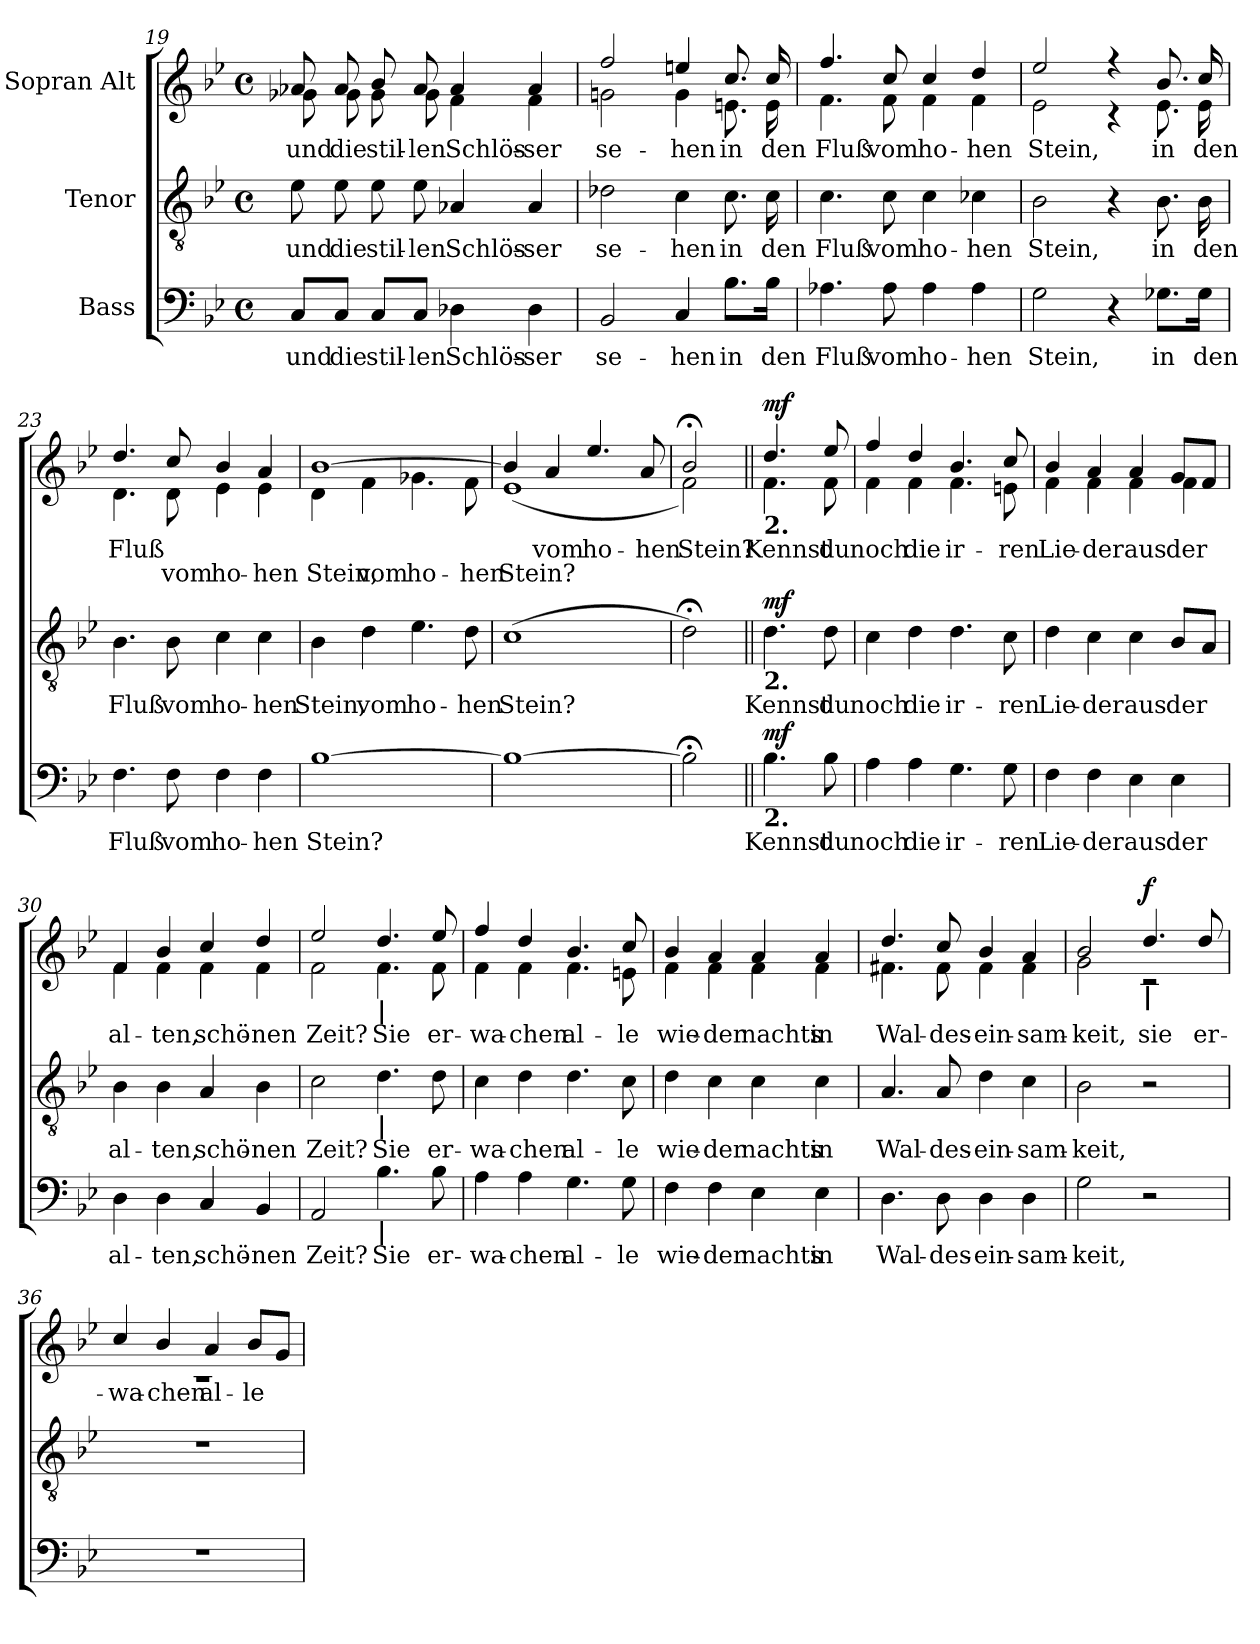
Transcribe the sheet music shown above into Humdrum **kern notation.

**kern	**text	**dynam	**kern	**text	**dynam	**kern	**text	**text	**dynam
*part3	*part3	*part3	*part2	*part2	*part2	*part1	*part1	*part1	*part1
*staff3	*staff3	*staff3	*staff2	*staff2	*staff2	*staff1	*staff1	*staff1	*staff1
*I"Bass	*	*	*I"Tenor	*	*	*I"Sopran Alt	*	*	*
!!LO:PB:g=z
*clefF4	*	*	*clefGv2	*	*	*clefG2	*	*	*
*k[b-e-]	*	*	*k[b-e-]	*	*	*k[b-e-]	*	*	*
*B-:	*	*	*B-:	*	*	*B-:	*	*	*
*M4/4	*	*	*M4/4	*	*	*M4/4	*	*	*
*met(c)	*	*	*met(c)	*	*	*met(c)	*	*	*
=19	=19	=19	=19	=19	=19	=19	=19	=19	=19
*	*	*	*	*	*	*^	*	*	*
8C/L	und	.	8e-\	und	.	8a-X/	8g-X\	und	.	.
8C/J	die	.	8e-\	die	.	8a-/	8g-\	die	.	.
8C/L	stil-	.	8e-\	stil-	.	8b-/	8g-\	stil-	.	.
8C/J	-len	.	8e-\	-len	.	8a-/	8g-\	-len	.	.
4D-X\	Schlös-	.	4A-X/	Schlös-	.	4a-/	4f\	Schlös-	.	.
4D-\	-ser	.	4A-/	-ser	.	4a-/	4f\	-ser	.	.
=20	=20	=20	=20	=20	=20	=20	=20	=20	=20	=20
2BB-/	se-	.	2d-X\	se-	.	2ff/	2gn\	se-	.	.
4C/	-hen	.	4c\	-hen	.	4een/	4g\	-hen	.	.
8.B-\L	in	.	8.c\	in	.	8.cc/	8.en\	in	.	.
16B-\Jk	den	.	16c\	den	.	16cc/	16e\	den	.	.
=21	=21	=21	=21	=21	=21	=21	=21	=21	=21	=21
4.A-X\	Fluß	.	4.c\	Fluß	.	4.ff/	4.f\	Fluß	.	.
8A-\	vom	.	8c\	vom	.	8cc/	8f\	vom	.	.
4A-\	ho-	.	4c\	ho-	.	4cc/	4f\	ho-	.	.
4A-\	-hen	.	4c-X\	-hen	.	4dd/	4f\	-hen	.	.
=22	=22	=22	=22	=22	=22	=22	=22	=22	=22	=22
2G\	Stein,	.	2B-\	Stein,	.	2ee-/	2e-\	Stein,	.	.
4r	.	.	4r	.	.	4r	4r	.	.	.
8.G-X\L	in	.	8.B-\	in	.	8.b-/	8.e-\	in	.	.
16G-\Jk	den	.	16B-\	den	.	16cc/	16e-\	den	.	.
!!LO:LB:g=z	!!
=23	=23	=23	=23	=23	=23	=23	=23	=23	=23	=23
4.F\	Fluß	.	4.B-\	Fluß	.	4.dd/	4.d\	Fluß	.	.
8F\	vom	.	8B-\	vom	.	8cc/	8d\	.	vom	.
4F\	ho-	.	4c\	ho-	.	4b-/	4e-\	.	ho-	.
4F\	-hen	.	4c\	-hen	.	4a/	4e-\	.	-hen	.
=24	=24	=24	=24	=24	=24	=24	=24	=24	=24	=24
[1B-	Stein?	.	4B-\	Stein,	.	[1b-	4d\	.	Stein,	.
.	.	.	4d\	vom	.	.	4f\	.	vom	.
.	.	.	4.e-\	ho-	.	.	4.g-X\	.	ho-	.
.	.	.	8d\	-hen	.	.	8f\	.	-hen	.
=25	=25	=25	=25	=25	=25	=25	=25	=25	=25	=25
1B-_	.	.	(>1c	Stein?	.	4b-/]	(1e-	.	Stein?	.
.	.	.	.	.	.	4a/	.	vom	.	.
.	.	.	.	.	.	4.ee-/	.	ho-	.	.
.	.	.	.	.	.	8a/	.	-hen	.	.
=26	=26	=26	=26	=26	=26	=26	=26	=26	=26	=26
2B-;<\]	.	.	2d;<\)	.	.	2b-;</	2f\)	Stein?	.	.
=27||	=27||	=27||	=27||	=27||	=27||	=27||	=27||	=27||	=27||	=27||
!	!	!	!	!	!	!LO:TX:b:B:t=2.	!	!	!	!
!	!	!	!LO:TX:b:B:t=2.	!	!	!	!	!	!	!
!LO:TX:b:B:t=2.	!	!	!	!	!	!	!	!	!	!
!	!	!LO:DY:a	!	!	!LO:DY:a	!	!	!	!	!LO:DY:a
4.B-\	Kennst	mf	4.d\	Kennst	mf	4.dd/	4.f\	Kennst	.	mf
8B-\	du	.	8d\	du	.	8ee-/	8f\	du	.	.
!!LO:LB:g=z	!!
=28	=28	=28	=28	=28	=28	=28	=28	=28	=28	=28
4A\	noch	.	4c\	noch	.	4ff/	4f\	noch	.	.
4A\	die	.	4d\	die	.	4dd/	4f\	die	.	.
4.G\	ir-	.	4.d\	ir-	.	4.b-/	4.f\	ir-	.	.
8G\	-ren	.	8c\	-ren	.	8cc/	8en\	-ren	.	.
=29	=29	=29	=29	=29	=29	=29	=29	=29	=29	=29
4F\	Lie-	.	4d\	Lie-	.	4b-/	4f\	Lie-	.	.
4F\	-der	.	4c\	-der	.	4a/	4f\	-der	.	.
4E-\	aus	.	4c\	aus	.	4a/	4f\	aus	.	.
4E-\	der	.	8B-/L	der	.	8g/L	4f\	der	.	.
.	.	.	8A/J	.	.	8f/J	.	.	.	.
=30	=30	=30	=30	=30	=30	=30	=30	=30	=30	=30
4D\	al-	.	4B-\	al-	.	4f/	4f\	al-	.	.
4D\	-ten,	.	4B-\	-ten,	.	4b-/	4f\	-ten,	.	.
4C/	schö-	.	4A/	schö-	.	4cc/	4f\	schö-	.	.
4BB-/	-nen	.	4B-\	-nen	.	4dd/	4f\	-nen	.	.
=31	=31	=31	=31	=31	=31	=31	=31	=31	=31	=31
2AA/	Zeit?	.	2c\	Zeit?	.	2ee-/	2f\	Zeit?	.	.
!	!	!	!	!	!	!LO:TX:b:B:t=|	!	!	!	!
!	!	!	!LO:TX:b:B:t=|	!	!	!	!	!	!	!
!LO:TX:b:B:t=|	!	!	!	!	!	!	!	!	!	!
4.B-\	Sie	.	4.d\	Sie	.	4.dd/	4.f\	Sie	.	.
8B-\	er-	.	8d\	er-	.	8ee-/	8f\	er-	.	.
=32	=32	=32	=32	=32	=32	=32	=32	=32	=32	=32
4A\	-wa-	.	4c\	-wa-	.	4ff/	4f\	-wa-	.	.
4A\	-chen	.	4d\	-chen	.	4dd/	4f\	-chen	.	.
4.G\	al-	.	4.d\	al-	.	4.b-/	4.f\	al-	.	.
8G\	-le	.	8c\	-le	.	8cc/	8en\	-le	.	.
!!LO:LB:g=z	!!
=33	=33	=33	=33	=33	=33	=33	=33	=33	=33	=33
4F\	wie-	.	4d\	wie-	.	4b-/	4f\	wie-	.	.
4F\	-der	.	4c\	-der	.	4a/	4f\	-der	.	.
4E-\	nachts	.	4c\	nachts	.	4a/	4f\	nachts	.	.
4E-\	in	.	4c\	in	.	4a/	4f\	in	.	.
=34	=34	=34	=34	=34	=34	=34	=34	=34	=34	=34
4.D\	Wal-	.	4.A/	Wal-	.	4.dd/	4.f#X\	Wal-	.	.
8D\	-des-	.	8A/	-des-	.	8cc/	8f#\	-des-	.	.
4D\	-ein-	.	4d\	-ein-	.	4b-/	4f#\	-ein-	.	.
4D\	-sam-	.	4c\	-sam-	.	4a/	4f#\	-sam-	.	.
=35	=35	=35	=35	=35	=35	=35	=35	=35	=35	=35
2G\	-keit,	.	2B-\	-keit,	.	2b-/	2g\	-keit,	.	.
!	!	!	!	!	!	!LO:TX:b:B:t=|	!	!	!	!
!	!	!	!	!	!	!	!	!	!	!LO:DY:a
2r	.	.	2r	.	.	4.dd/	2rc	sie	.	f
.	.	.	.	.	.	8dd/	.	er-	.	.
=36	=36	=36	=36	=36	=36	=36	=36	=36	=36	=36
1r	.	.	1r	.	.	4cc/	1rc	-wa-	.	.
.	.	.	.	.	.	4b-/	.	-chen	.	.
.	.	.	.	.	.	4a/	.	al-	.	.
.	.	.	.	.	.	8b-/L	.	-le	.	.
.	.	.	.	.	.	8g/J	.	.	.	.
*	*	*	*	*	*	*v	*v	*	*	*
=	=	=	=	=	=	=	=	=	=
*-	*-	*-	*-	*-	*-	*-	*-	*-	*-
